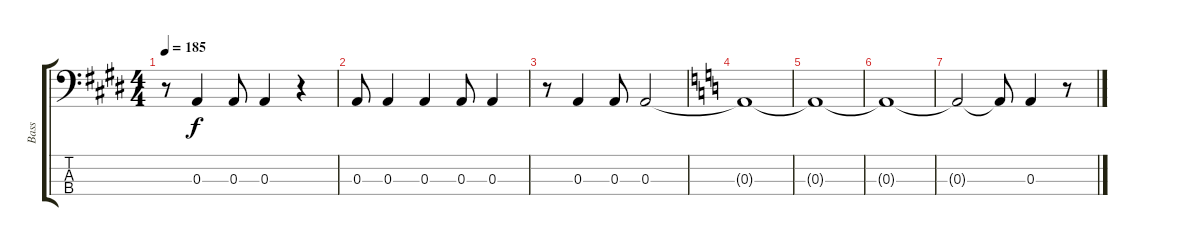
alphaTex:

\track ("Bass" "Bass") {instrument electricbassfinger}
\staff {score tabs}
\tuning (G2 D2 A1 E1) {hide}
\ts (4 4)
\tempo 185
\clef f4
\ks c#minor
r.8{dy f} 0.3.4 0.3.8 0.3.4 r.4 |
\ks e
0.3.8 0.3.4 0.3.4 0.3.8 0.3.4 |
\ks c#minor
r.8 0.3.4 0.3.8 0.3.2 |
\ks c
0.3{t}.1 |
0.3{t}.1 |
0.3{t}.1 |
0.3{t}.2 0.3{t}.8 0.3.4 r.8
